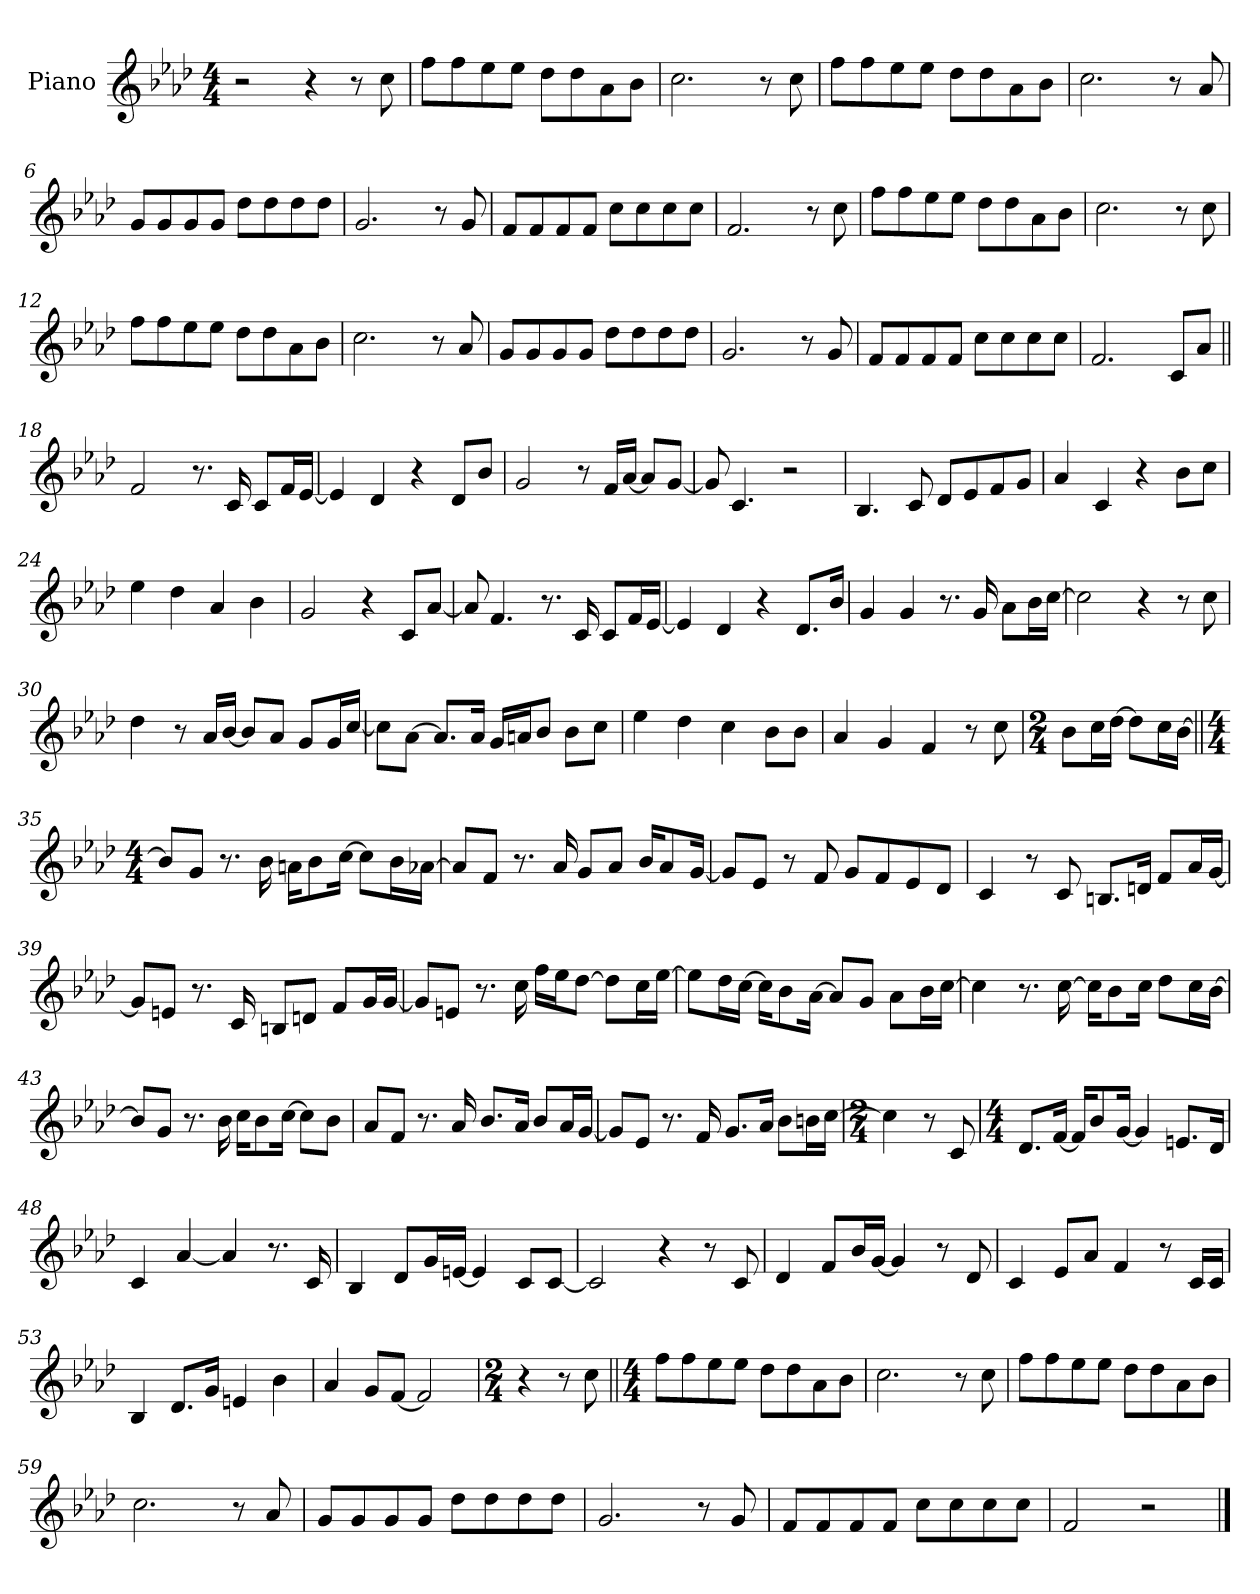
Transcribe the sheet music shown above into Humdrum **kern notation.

**kern
*part1
*staff1
*I"Piano
*I'Pno.
*clefG2
*k[b-e-a-d-]
*M4/4
*MM100
=1
2r
4r
8r
8cc!
=2
8ff!L
8ff!
8ee-!
8ee-!J
8dd-!L
8dd-!
8a-!
8b-!J
=3
2.cc!
8r
8cc!
=4
8ff!L
8ff!
8ee-!
8ee-!J
8dd-!L
8dd-!
8a-!
8b-!J
=5
2.cc!
8r
8a-!
=6
8g!L
8g!
8g!
8g!J
8dd-!L
8dd-!
8dd-!
8dd-!J
=7
2.g!
8r
8g!
=8
8f!L
8f!
8f!
8f!J
8cc!L
8cc!
8cc!
8cc!J
=9
2.f!
8r
8cc!
=10
8ff!L
8ff!
8ee-!
8ee-!J
8dd-!L
8dd-!
8a-!
8b-!J
=11
2.cc!
8r
8cc!
=12
8ff!L
8ff!
8ee-!
8ee-!J
8dd-!L
8dd-!
8a-!
8b-!J
=13
2.cc!
8r
8a-!
=14
8g!L
8g!
8g!
8g!J
8dd-!L
8dd-!
8dd-!
8dd-!J
=15
2.g!
8r
8g!
=16
8f!L
8f!
8f!
8f!J
8cc!L
8cc!
8cc!
8cc!J
=17
2.f!
8cL
8a-J
=18||
2f
8.r
16c
8cL
16fL
[16e-JJ
=19
4e-]
4d-
4r
8d-L
8b-J
=20
2g
8r
16fLL
[16a-JJ
8a-L]
[8gJ
=21
8g]
4.c
2r
=22
4.B-
8c
8d-L
8e-
8f
8gJ
=23
4a-
4c
4r
8b-L
8ccJ
=24
4ee-
4dd-
4a-
4b-
=25
2g
4r
8cL
[8a-J
=26
8a-]
4.f
8.r
16c
8cL
16fL
[16e-JJ
=27
4e-]
4d-
4r
8.d-L
16b-Jk
=28
4g
4g
8.r
16g
8a-L
16b-L
[16ccJJ
=29
2cc]
4r
8r
8cc
=30
4dd-
8r
16a-LL
[16b-JJ
8b-L]
8a-J
8gL
16gL
[16ccJJ
=31
8ccL]
[8a-J
8.a-L]
16a-Jk
16gLL
16anJ
8b-J
8b-L
8ccJ
=32
4ee-
4dd-
4cc
8b-L
8b-J
=33
4a-
4g
4f
8r
8cc
=34
*M2/4
8b-L
16ccL
[16dd-JJ
8dd-L]
16ccL
[16b-JJ
=35||
*M4/4
8b-L]
8gJ
8.r
16b-
16anKL
8b-
[16ccJk
8ccL]
16b-L
[16a-XJJ
=36
8a-L]
8fJ
8.r
16a-
8gL
8a-J
16b-KL
8a-
[16gJk
=37
8gL]
8e-J
8r
8f
8gL
8f
8e-
8d-J
=38
4c
8r
8c
8.BnL
16dnJk
8fL
16a-L
[16gJJ
=39
8gL]
8enJ
8.r
16c
8BnL
8dnJ
8fL
16gL
[16gJJ
=40
8gL]
8enJ
8.r
16cc
16ffLL
16ee-J
[8dd-J
8dd-L]
16ccL
[16ee-JJ
=41
8ee-L]
16dd-L
[16ccJJ
16ccKL]
8b-
[16a-Jk
8a-L]
8gJ
8a-L
16b-L
[16ccJJ
=42
4cc]
8.r
[16cc
16ccKL]
8b-
16ccJk
8dd-L
16ccL
[16b-JJ
=43
8b-L]
8gJ
8.r
16b-
16ccKL
8b-
[16ccJk
8ccL]
8b-J
=44
8a-L
8fJ
8.r
16a-
8.b-L
16a-Jk
8b-L
16a-L
[16gJJ
=45
8gL]
8e-J
8.r
16f
8.gL
16a-Jk
8b-L
16bnL
[16ccJJ
=46
*M2/4
4cc]
8r
8c
=47
*M4/4
8.d-L
[16fJk
16fKL]
8b-
[16gJk
4g]
8.enL
16d-Jk
=48
4c
[4a-
4a-]
8.r
16c
=49
4B-
8d-L
16gL
[16enJJ
4e]
8cL
[8cJ
=50
2c]
4r
8r
8c
=51
4d-
8fL
16b-L
[16gJJ
4g]
8r
8d-
=52
4c
8e-L
8a-J
4f
8r
16cLL
16cJJ
=53
4B-
8.d-L
16gJk
4en
4b-
=54
4a-
8gL
[8fJ
2f]
=55
*M2/4
4r
8r
8cc!
=56||
*M4/4
8ff!L
8ff!
8ee-!
8ee-!J
8dd-!L
8dd-!
8a-!
8b-!J
=57
2.cc!
8r
8cc!
=58
8ff!L
8ff!
8ee-!
8ee-!J
8dd-!L
8dd-!
8a-!
8b-!J
=59
2.cc!
8r
8a-!
=60
8g!L
8g!
8g!
8g!J
8dd-!L
8dd-!
8dd-!
8dd-!J
=61
2.g!
8r
8g!
=62
8f!L
8f!
8f!
8f!J
8cc!L
8cc!
8cc!
8cc!J
=63
2f!
2r
==
*-
